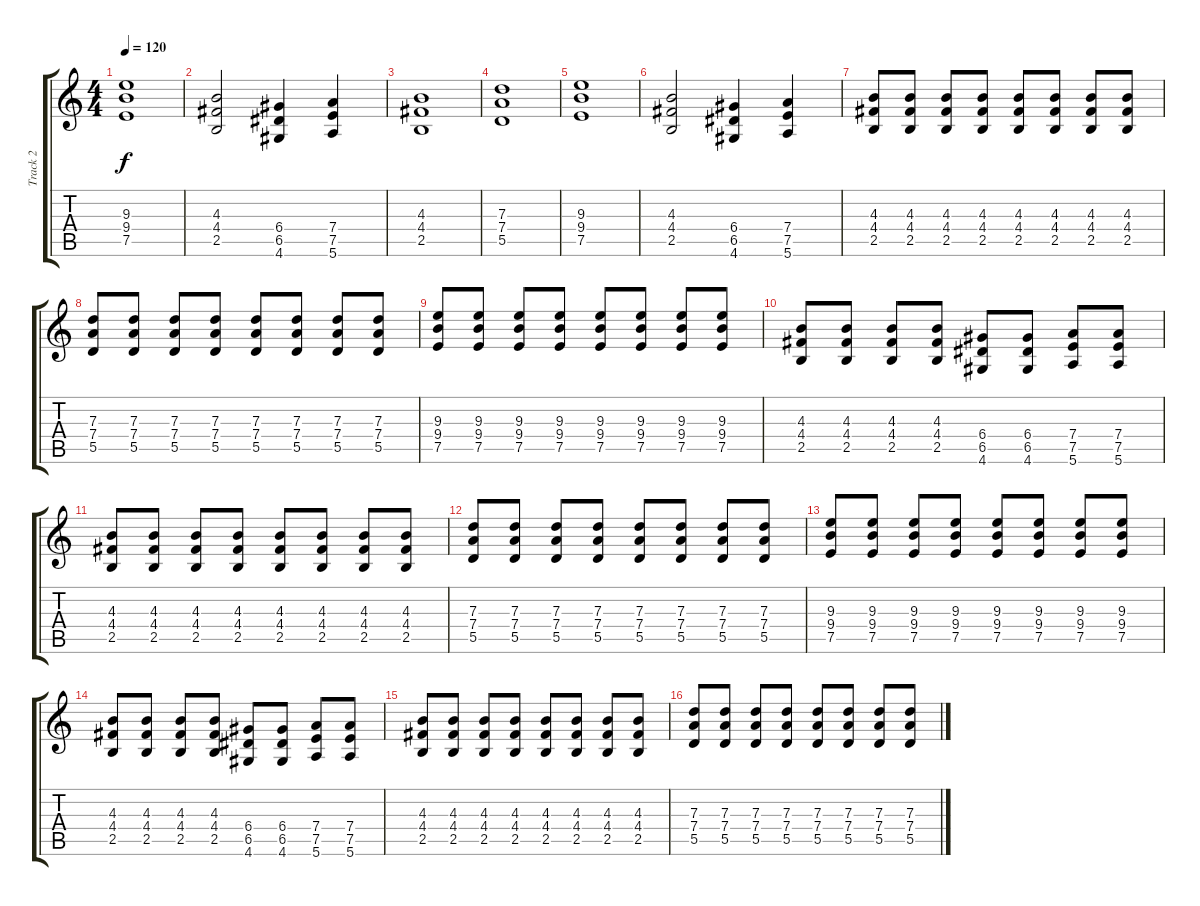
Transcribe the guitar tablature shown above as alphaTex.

\track ("Track 2" "Track 2") {instrument electricguitarclean}
\staff {score tabs}
\tuning (E4 B3 G3 D3 A2 E2) {hide}
\ts (4 4)
\tempo 120
\clef g2
\ks c
(9.3 9.4 7.5).1{dy f} |
(4.3 4.4 2.5).2 (6.4 6.5 4.6).4 (7.4 7.5 5.6).4 |
(4.3 4.4 2.5).1{instrument distortionguitar} |
(7.3 7.4 5.5).1 |
(9.3 9.4 7.5).1 |
(4.3 4.4 2.5).2 (6.4 6.5 4.6).4 (7.4 7.5 5.6).4 |
(4.3 4.4 2.5).8{volume 10 instrument overdrivenguitar} (4.3 4.4 2.5).8 (4.3 4.4 2.5).8 (4.3 4.4 2.5).8 (4.3 4.4 2.5).8 (4.3 4.4 2.5).8 (4.3 4.4 2.5).8 (4.3 4.4 2.5).8 |
(7.3 7.4 5.5).8 (7.3 7.4 5.5).8 (7.3 7.4 5.5).8 (7.3 7.4 5.5).8 (7.3 7.4 5.5).8 (7.3 7.4 5.5).8 (7.3 7.4 5.5).8 (7.3 7.4 5.5).8 |
(9.3 9.4 7.5).8 (9.3 9.4 7.5).8 (9.3 9.4 7.5).8 (9.3 9.4 7.5).8 (9.3 9.4 7.5).8 (9.3 9.4 7.5).8 (9.3 9.4 7.5).8 (9.3 9.4 7.5).8 |
(4.3 4.4 2.5).8 (4.3 4.4 2.5).8 (4.3 4.4 2.5).8 (4.3 4.4 2.5).8 (6.4 6.5 4.6).8 (6.4 6.5 4.6).8 (7.4 7.5 5.6).8 (7.4 7.5 5.6).8 |
(4.3 4.4 2.5).8{instrument overdrivenguitar} (4.3 4.4 2.5).8 (4.3 4.4 2.5).8 (4.3 4.4 2.5).8 (4.3 4.4 2.5).8 (4.3 4.4 2.5).8 (4.3 4.4 2.5).8 (4.3 4.4 2.5).8 |
(7.3 7.4 5.5).8 (7.3 7.4 5.5).8 (7.3 7.4 5.5).8 (7.3 7.4 5.5).8 (7.3 7.4 5.5).8 (7.3 7.4 5.5).8 (7.3 7.4 5.5).8 (7.3 7.4 5.5).8 |
(9.3 9.4 7.5).8 (9.3 9.4 7.5).8 (9.3 9.4 7.5).8 (9.3 9.4 7.5).8 (9.3 9.4 7.5).8 (9.3 9.4 7.5).8 (9.3 9.4 7.5).8 (9.3 9.4 7.5).8 |
(4.3 4.4 2.5).8 (4.3 4.4 2.5).8 (4.3 4.4 2.5).8 (4.3 4.4 2.5).8 (6.4 6.5 4.6).8 (6.4 6.5 4.6).8 (7.4 7.5 5.6).8 (7.4 7.5 5.6).8 |
(4.3 4.4 2.5).8{instrument overdrivenguitar} (4.3 4.4 2.5).8 (4.3 4.4 2.5).8 (4.3 4.4 2.5).8 (4.3 4.4 2.5).8 (4.3 4.4 2.5).8 (4.3 4.4 2.5).8 (4.3 4.4 2.5).8 |
(7.3 7.4 5.5).8 (7.3 7.4 5.5).8 (7.3 7.4 5.5).8 (7.3 7.4 5.5).8 (7.3 7.4 5.5).8 (7.3 7.4 5.5).8 (7.3 7.4 5.5).8 (7.3 7.4 5.5).8
